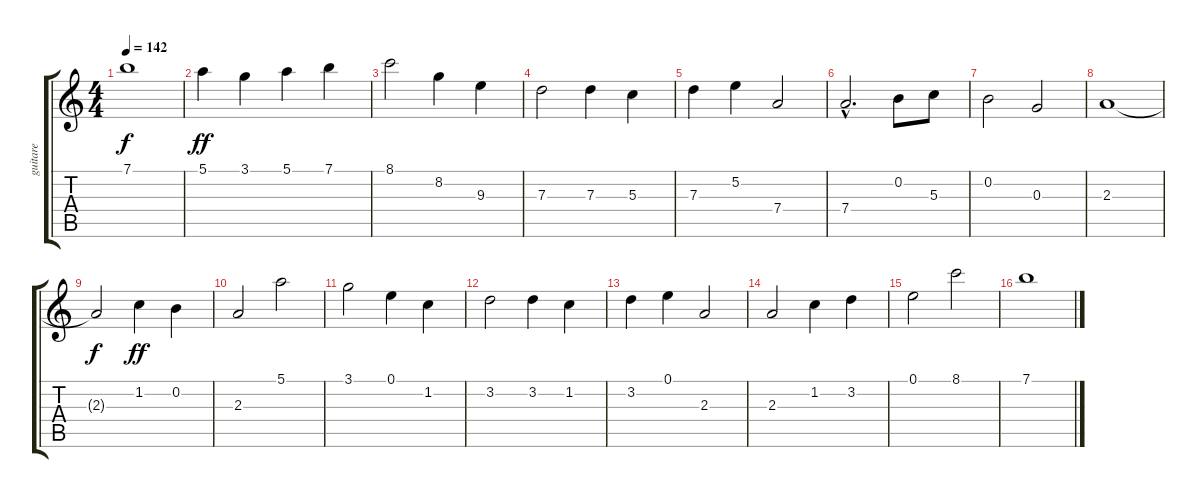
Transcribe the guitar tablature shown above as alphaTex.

\track ("guitare" "guitare") {instrument distortionguitar}
\staff {score tabs}
\tuning (E4 B3 G3 D3 A2 E2) {hide}
\ts (4 4)
\tempo 142
\clef g2
\ks c
7.1{t}.1{dy f} |
5.1.4{dy ff} 3.1.4 5.1.4 7.1.4 |
8.1.2 8.2.4 9.3.4 |
7.3.2 7.3.4 5.3.4 |
7.3.4 5.2.4 7.4.2 |
7.4{hac}.2{d} 0.2.8 5.3.8 |
0.2.2 0.3.2 |
2.3.1 |
2.3{t}.2{dy f} 1.2.4{dy ff} 0.2.4 |
2.3.2 5.1.2 |
3.1.2 0.1.4 1.2.4 |
3.2.2 3.2.4 1.2.4 |
3.2.4 0.1.4 2.3.2 |
2.3.2 1.2.4 3.2.4 |
0.1.2 8.1.2 |
7.1.1
